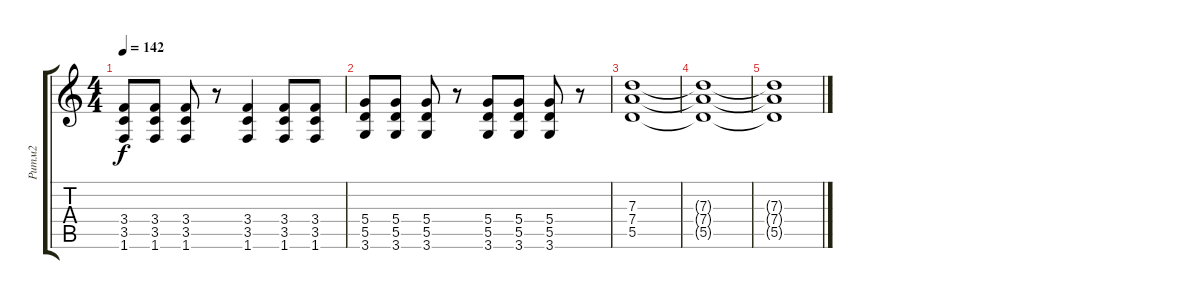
\track ("Ритм2" "Ритм2") {instrument distortionguitar}
\staff {score tabs}
\tuning (E4 B3 G3 D3 A2 E2) {hide}
\ts (4 4)
\tempo 142
\clef g2
\ks c
(3.4 3.5 1.6).8{dy f} (3.4 3.5 1.6).8 (3.4 3.5 1.6).8 r.8 (3.4 3.5 1.6).4 (3.4 3.5 1.6).8 (3.4 3.5 1.6).8 |
(5.4 5.5 3.6).8 (5.4 5.5 3.6).8 (5.4 5.5 3.6).8 r.8 (5.4 5.5 3.6).8 (5.4 5.5 3.6).8 (5.4 5.5 3.6).8 r.8 |
(7.3 7.4 5.5).1 |
(7.3{t} 7.4{t} 5.5{t}).1 |
(7.3{t} 7.4{t} 5.5{t}).1
